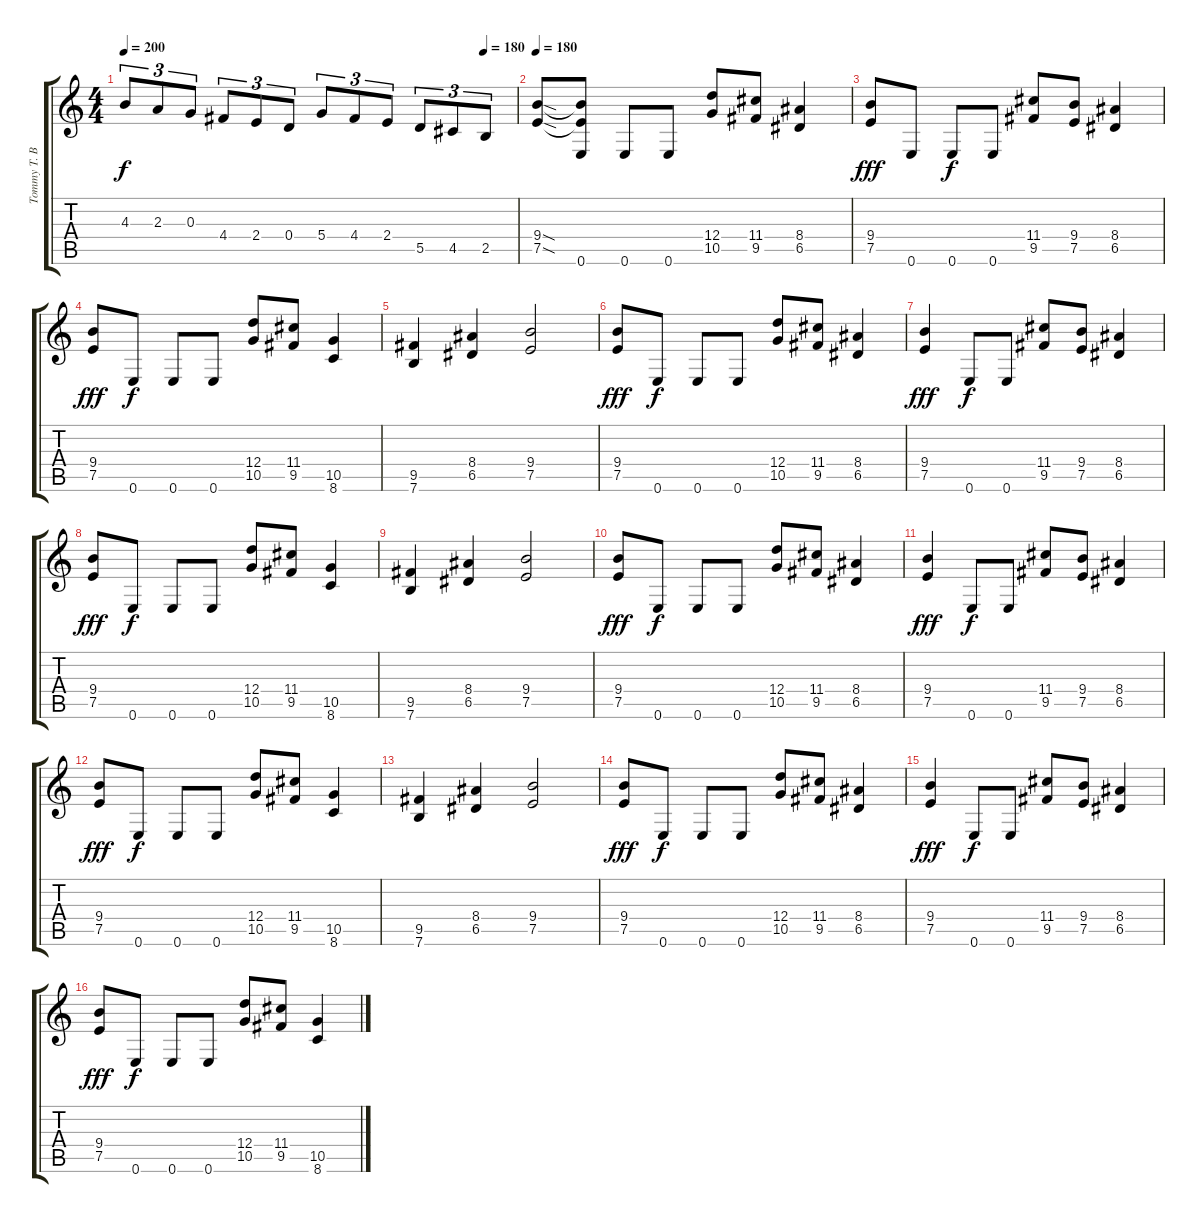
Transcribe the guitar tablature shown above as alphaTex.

\track ("Tommy T. Baron (RHYTHM)" "Tommy T. B") {instrument overdrivenguitar}
\staff {score tabs}
\tuning (E4 B3 G3 D3 A2 E2) {hide}
\ts (4 4)
\tempo 200
\tempo (180 0.9166666666666666)
\clef g2
\ks c
4.3.8{tu (3 2) dy f} 2.3.8{tu (3 2)} 0.3.8{tu (3 2)} 4.4.8{tu (3 2)} 2.4.8{tu (3 2)} 0.4.8{tu (3 2)} 5.4.8{tu (3 2)} 4.4.8{tu (3 2)} 2.4.8{tu (3 2)} 5.5.8{tu (3 2)} 4.5.8{tu (3 2)} 2.5.8{tu (3 2)} |
\tempo 180
(9.4{sod} 7.5{sod}).8 (9.4{t} 7.5{t} 0.6).8 0.6.8 0.6.8 (12.4 10.5).8 (11.4 9.5).8 (8.4 6.5).4 |
(9.4 7.5).8{dy fff} 0.6.8 0.6.8{dy f} 0.6.8 (11.4 9.5).8 (9.4 7.5).8 (8.4 6.5).4 |
(9.4 7.5).8{dy fff} 0.6.8{dy f} 0.6.8 0.6.8 (12.4 10.5).8 (11.4 9.5).8 (10.5 8.6).4 |
(9.5 7.6).4 (8.4 6.5).4 (9.4 7.5).2 |
(9.4 7.5).8{dy fff} 0.6.8{dy f} 0.6.8 0.6.8 (12.4 10.5).8 (11.4 9.5).8 (8.4 6.5).4 |
(9.4 7.5).4{dy fff} 0.6.8{dy f} 0.6.8 (11.4 9.5).8 (9.4 7.5).8 (8.4 6.5).4 |
(9.4 7.5).8{dy fff} 0.6.8{dy f} 0.6.8 0.6.8 (12.4 10.5).8 (11.4 9.5).8 (10.5 8.6).4 |
(9.5 7.6).4 (8.4 6.5).4 (9.4 7.5).2 |
(9.4 7.5).8{dy fff} 0.6.8{dy f} 0.6.8 0.6.8 (12.4 10.5).8 (11.4 9.5).8 (8.4 6.5).4 |
(9.4 7.5).4{dy fff} 0.6.8{dy f} 0.6.8 (11.4 9.5).8 (9.4 7.5).8 (8.4 6.5).4 |
(9.4 7.5).8{dy fff} 0.6.8{dy f} 0.6.8 0.6.8 (12.4 10.5).8 (11.4 9.5).8 (10.5 8.6).4 |
(9.5 7.6).4 (8.4 6.5).4 (9.4 7.5).2 |
(9.4 7.5).8{dy fff} 0.6.8{dy f} 0.6.8 0.6.8 (12.4 10.5).8 (11.4 9.5).8 (8.4 6.5).4 |
(9.4 7.5).4{dy fff} 0.6.8{dy f} 0.6.8 (11.4 9.5).8 (9.4 7.5).8 (8.4 6.5).4 |
(9.4 7.5).8{dy fff} 0.6.8{dy f} 0.6.8 0.6.8 (12.4 10.5).8 (11.4 9.5).8 (10.5 8.6).4
